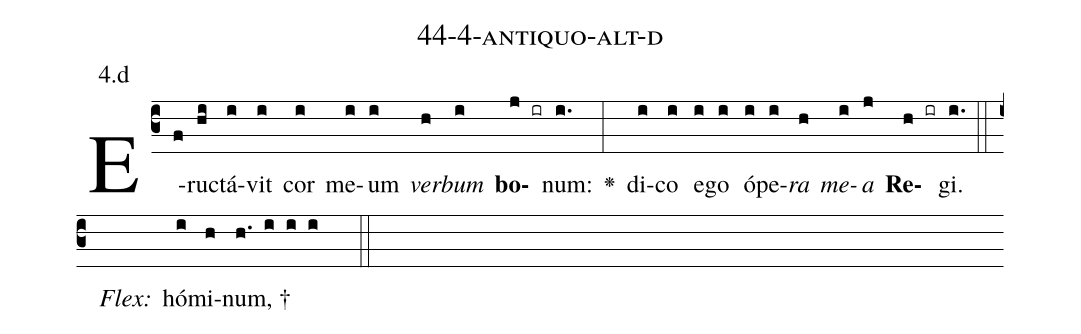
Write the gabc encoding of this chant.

name: 44-4-antiquo-alt-d;
annotation: 4.d;
%%
(c3)E(f)ruc(hi)tá(i)vit(i) cor(i) me(i)um(i) <i>ver</i>(h)<i>bum</i>(i) <b>bo</b>(j ir)num:(i.) <v>\greheightstar</v>(:) di(i)co(i) e(i)go(i) ó(i)pe(i)<i>ra</i>(h) <i>me</i>(i)<i>a</i>(j) <b>Re</b>(h ir)gi.(i.) (::)
<i>Flex:</i>()  hó(i)mi(h)num, †(h. i i i  ::)

%E(i) u(h) o(i) u(j) a(h) e.(i.) (::)
